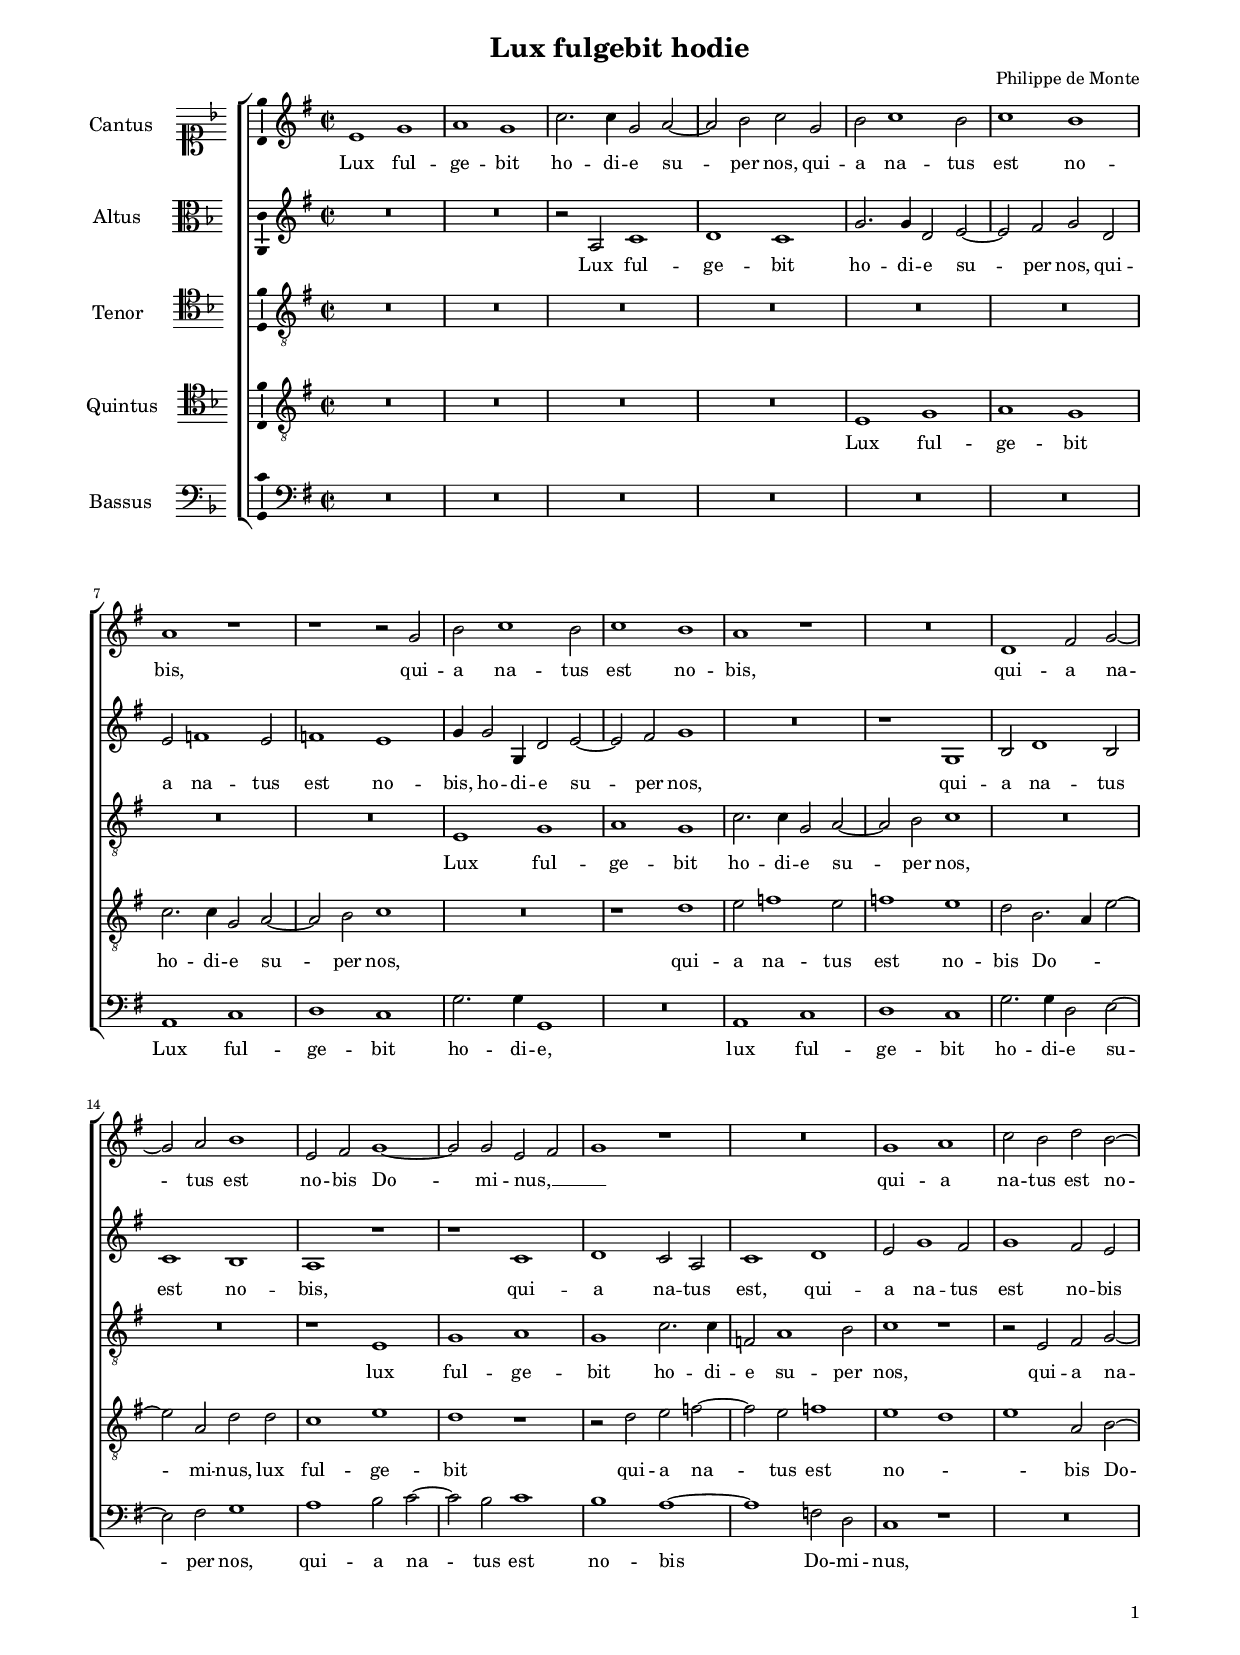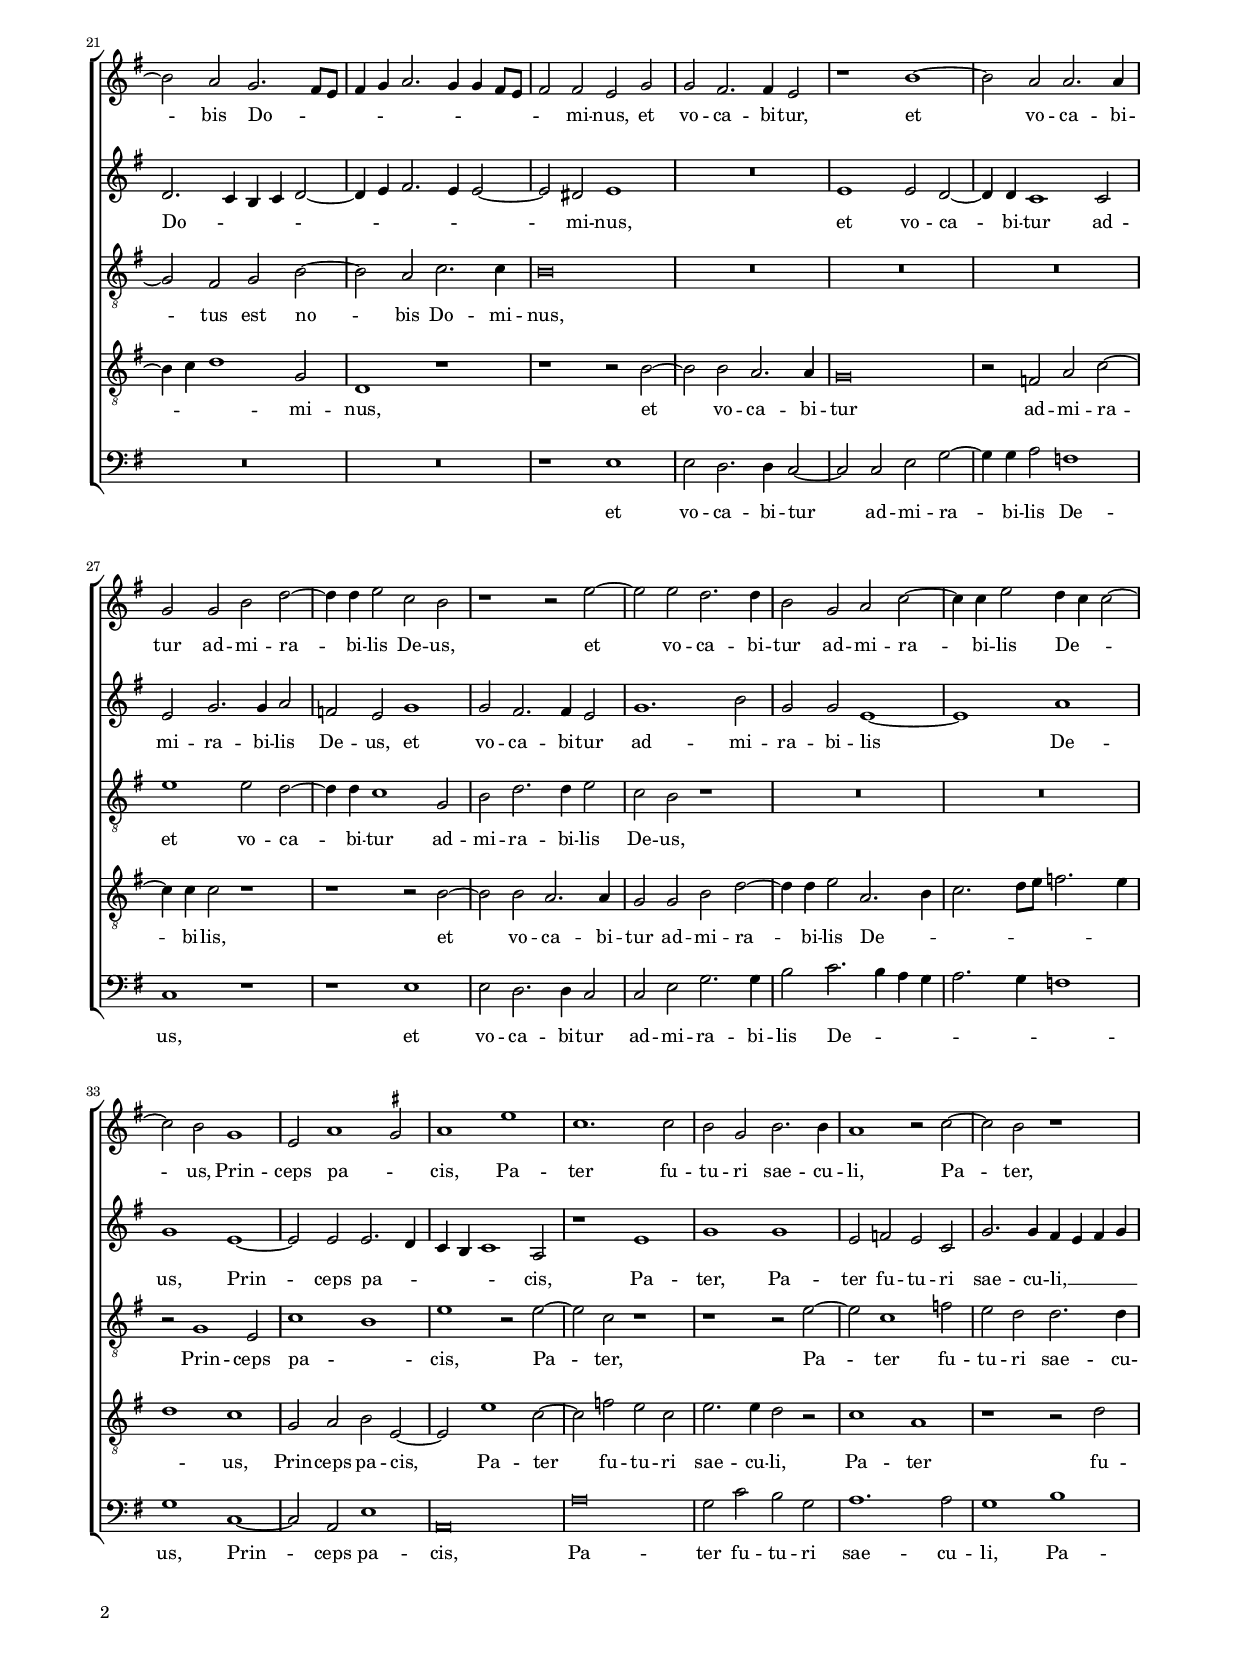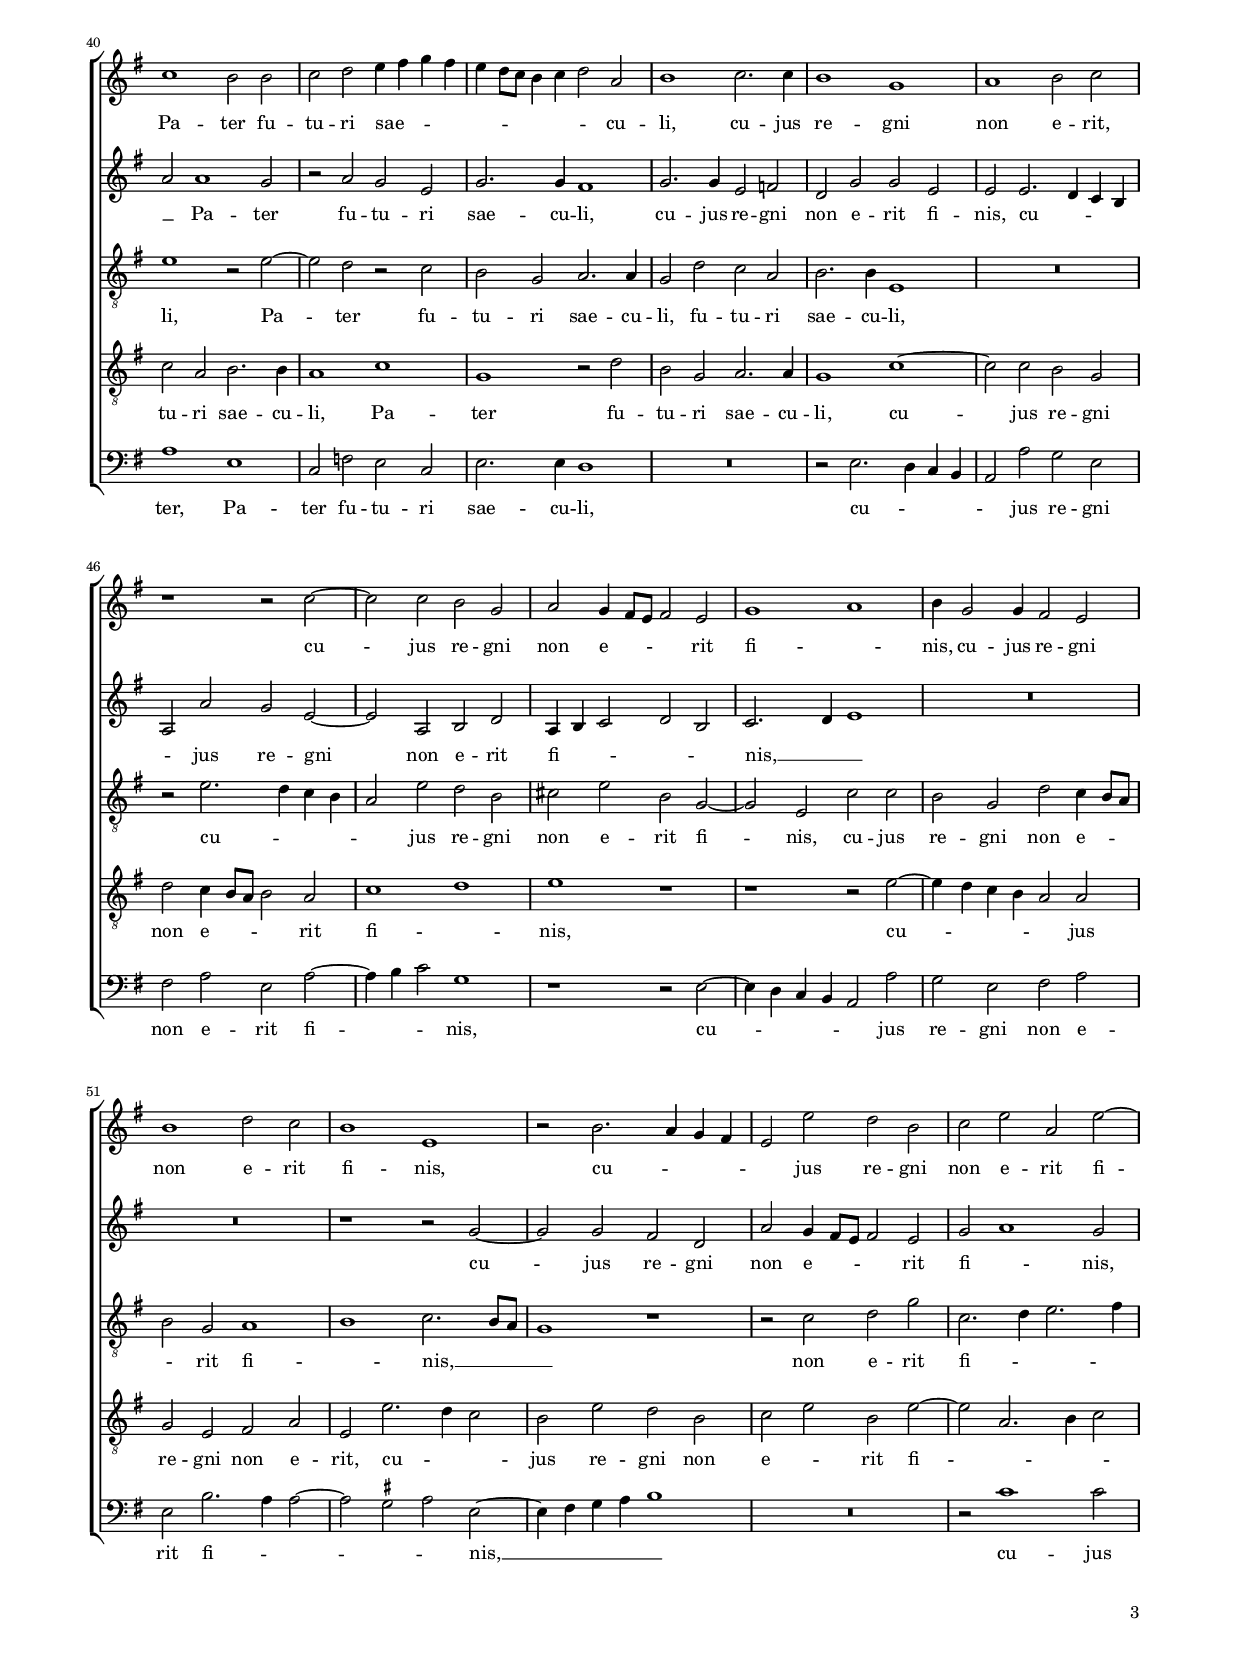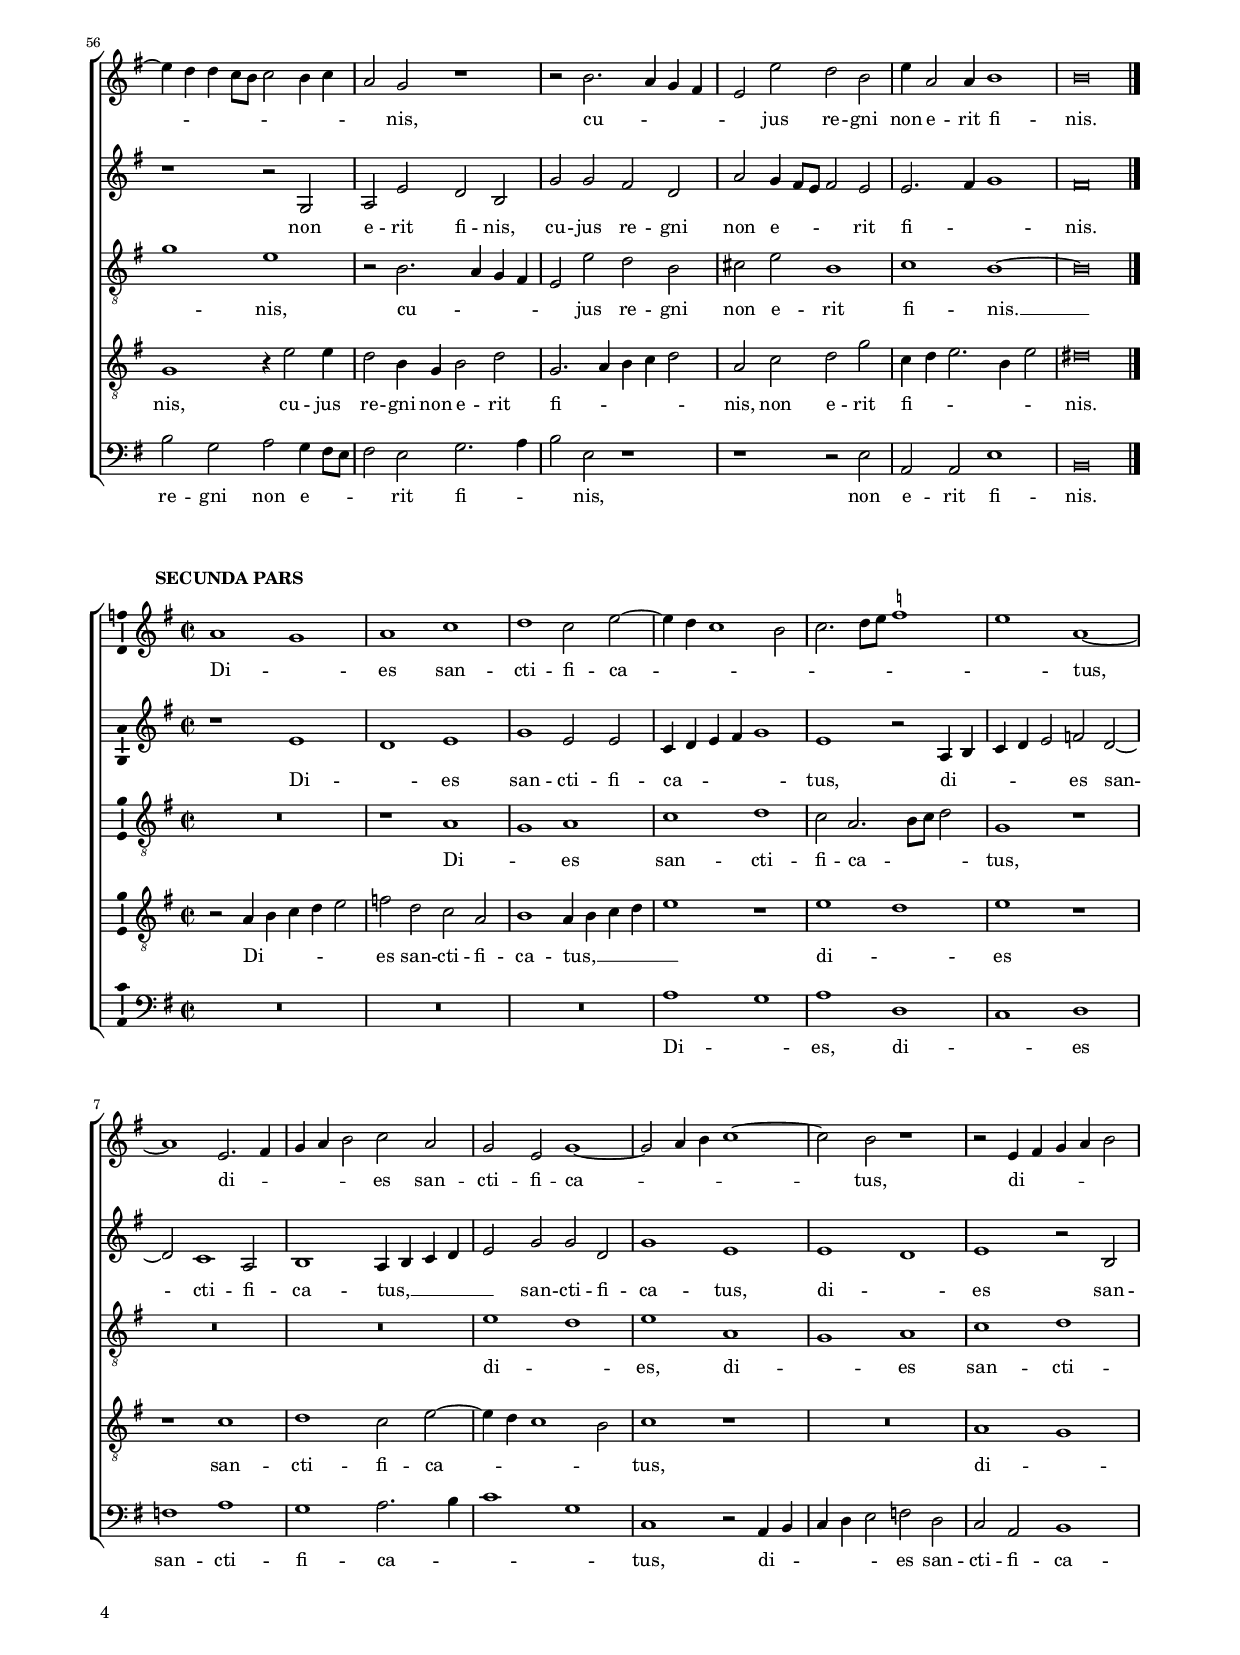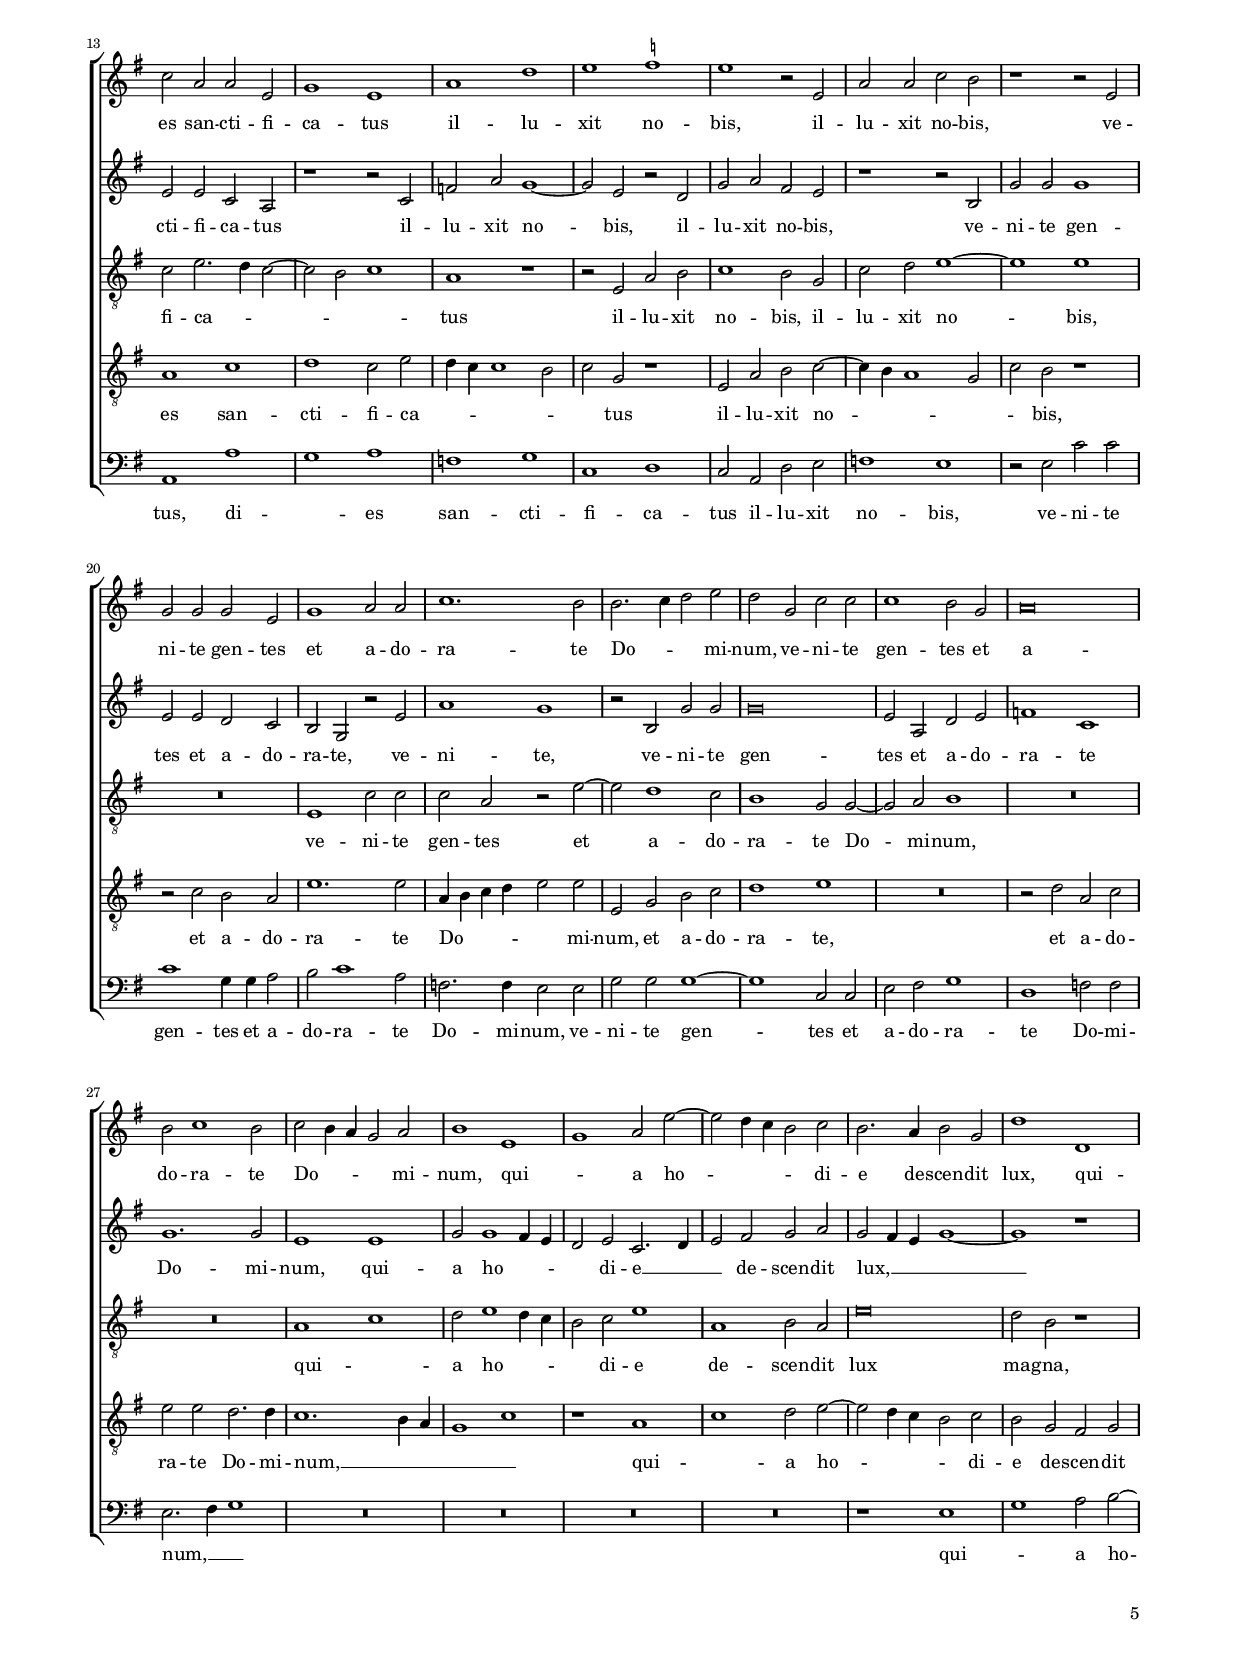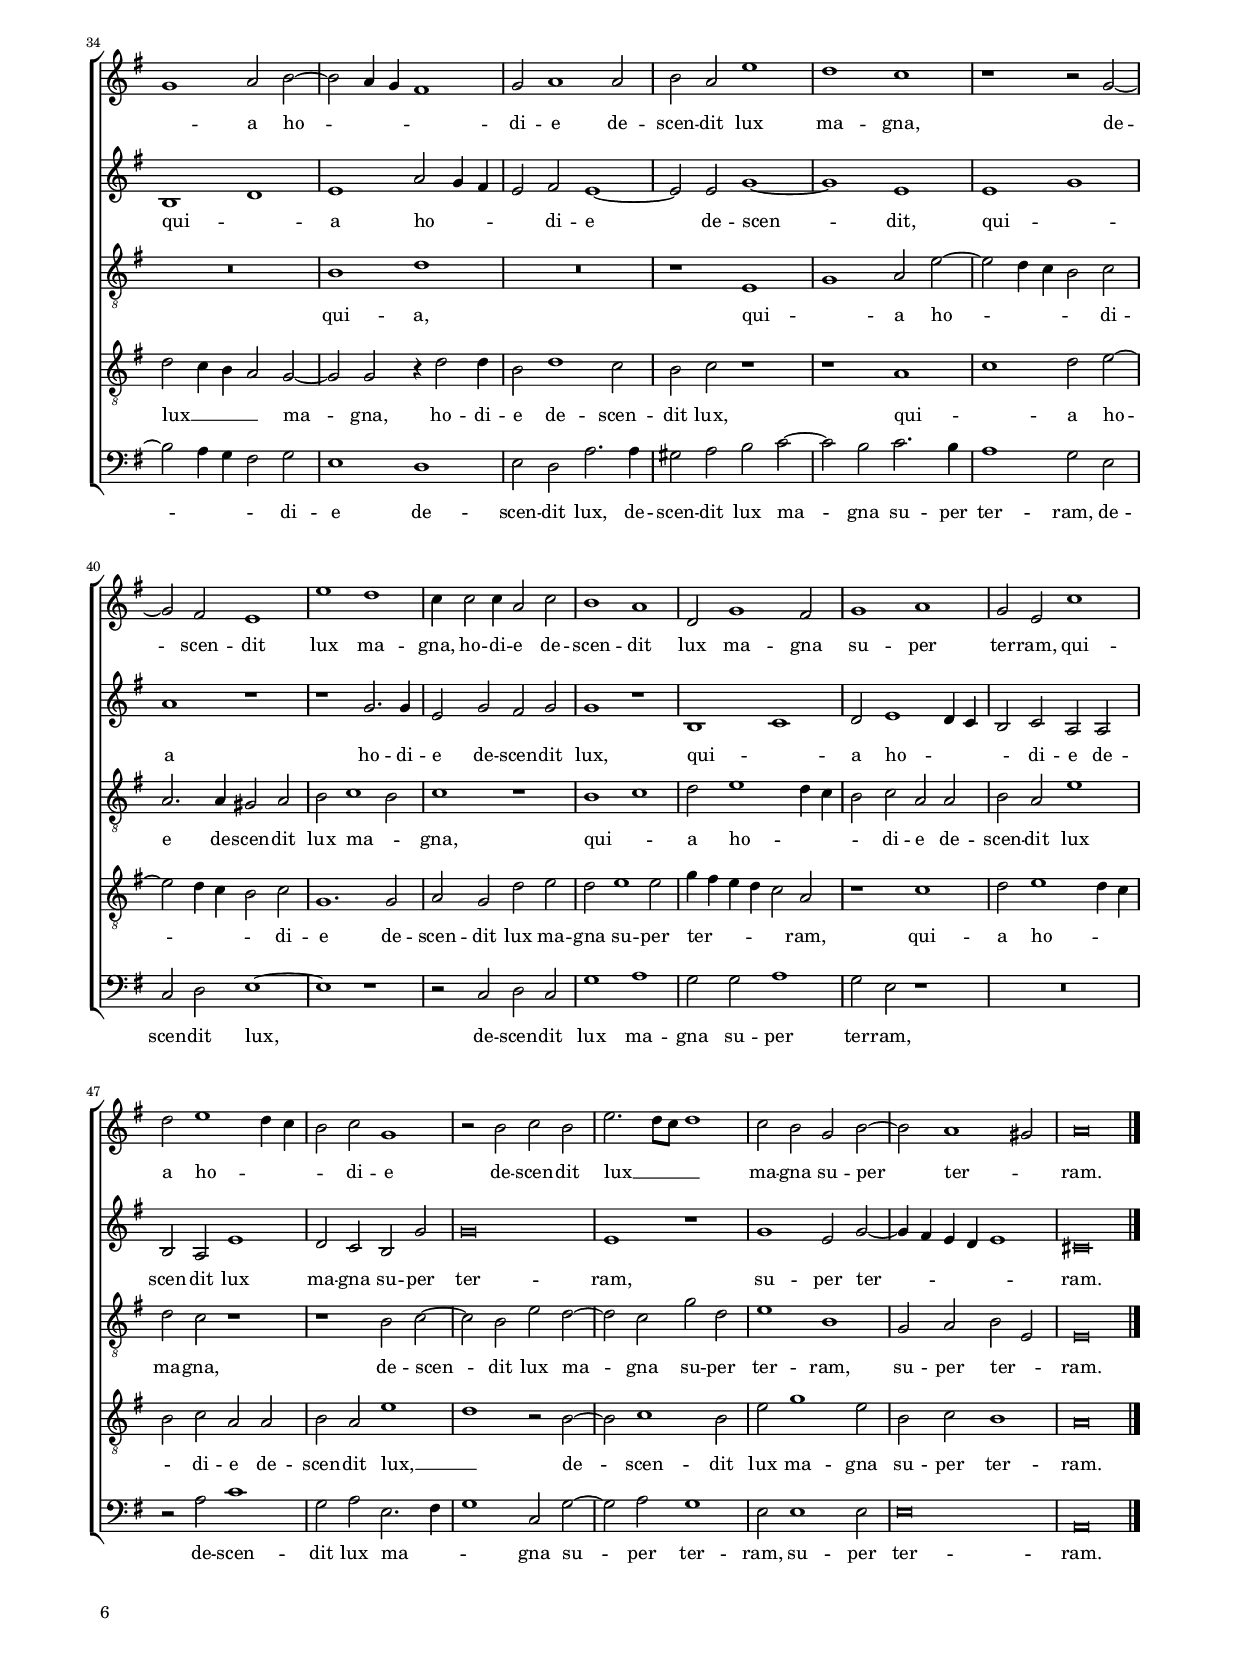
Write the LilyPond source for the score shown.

\header
{
  title="Lux fulgebit hodie"
  composer="Philippe de Monte"
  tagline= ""
}

\version "2.22.1"
\language deutsch
#(set-global-staff-size 15)
% #(set-default-paper-size "letter")
#(ly:set-option 'point-and-click #f)

	
	ficta = { \once \set suggestAccidentals = ##t }
	
	forget = #(define-music-function (music) (ly:music?) #{
		\accidentalStyle forget
		$music
		\accidentalStyle default
		#})
	


\paper
	{
	top-margin = 1.7 \cm
	bottom-margin = 1.1 \cm
	left-margin = 1.7 \cm
	right-margin = 1.7 \cm
	ragged-bottom = ##f
	ragged-last-bottom = ##f
	print-page-number = ##f
	score-system-spacing = #'((basic-distance . 16) (minimum-distance . 14) (padding . 5) (strechability . 150))
	system-system-spacing = #'((basic-distance . 16) (minimum-distance . 14) (padding . 5) (strechability . 150))
    oddFooterMarkup=\markup   \fill-line { "" \fromproperty #'page:page-number-string }
    evenFooterMarkup=\markup  \fill-line { \fromproperty #'page:page-number-string "" }
    last-bottom-spacing = #'((basic-distance . 12) (minimum-distance . 7) (padding . 4))
	systems-per-page = 3
%	page-count = 6
%	min-systems-per-page = 3
	}

global = {
    % \set Staff.autoBeaming = ##f
	\key f \major
	\time 2/2 \set Score.measureLength = #(ly:make-moment 2/1)
    \set Score.tempoHideNote = ##t
    \tempo 2 = 90
    \skip 1*2*61 \bar "|."
	}
	

incipitcantus = \markup { \score {
	{
	\set Staff.instrumentName = \markup { \fontsize #1 "Cantus" }
	\key f \major
	\clef soprano
	s4 \bar ""
	}
	\layout  {
	raggedright = ##t
	indent = 1.8 \cm
	line-width = 2.5 \cm
	\context { \Staff \remove Time_signature_engraver }
	\override Staff.Clef.Y-extent = #'(0 . 0)
	}} \hspace #1 }
      
      
incipitaltus = \markup { \score {
	{
	\set Staff.instrumentName = \markup { \fontsize #1 "Altus" }
	\key f \major
	\clef alto
	s4 \bar ""
	}
	\layout  {
	raggedright = ##t
	indent = 1.8 \cm
	line-width = 2.5 \cm
	\context { \Staff \remove Time_signature_engraver }
	\override Staff.Clef.Y-extent = #'(0 . 0)
	}} \hspace #1 }


incipittenor = \markup { \score {
	{
	\set Staff.instrumentName = \markup { \fontsize #1 "Tenor" }
	\key f \major
	\clef tenor
	s4 \bar ""
	}
	\layout  {
	raggedright = ##t
	indent = 1.8 \cm
	line-width = 2.5 \cm
	\context { \Staff \remove Time_signature_engraver }
	\override Staff.Clef.Y-extent = #'(0 . 0)
	}} \hspace #1 }
      
      
incipitquintus = \markup { \score {
	{
	\set Staff.instrumentName = \markup { \fontsize #1 "Quintus" }
	\key f \major
	\clef tenor
	s4 \bar ""
	}
	\layout  {
	raggedright = ##t
	indent = 1.8 \cm
	line-width = 2.5 \cm
	\context { \Staff \remove Time_signature_engraver }
	\override Staff.Clef.Y-extent = #'(0 . 0)
	}} \hspace #1 }
      
      
incipitbassus = \markup { \score {
	{
	\set Staff.instrumentName = \markup { \fontsize #1 "Bassus" }
	\key f \major
	\clef bass
	s4 \bar ""
	}
	\layout  {
	raggedright = ##t
	indent = 1.8 \cm
	line-width = 2.5 \cm
	\context { \Staff \remove Time_signature_engraver }
	\override Staff.Clef.Y-extent = #'(0 . 0)
	}} \hspace #1 }


cantus =  \relative c''
	{
	d,1 f
	g1 f
	b2. b4 f2 g~
	g2 a b f
%5
	a2 b1 a2 |
	b1 a
	g1 r
	r1 r2 f
	a2 b1 a2
%10
	b1 a |
	g1 r
	R\breve
	c,1 e2 f~
	f2 g a1
%15
	d,2 e f1~ |
	f2 f d e
	f1 r
	R\breve
	f1 g
%20
	b2 a c a~ |
	a2 g f2. e8 d
	e4 f g2. f4 f e8 d
	e2 e d f
	f2 e2. e4 d2
%25
	r1 a'~ |
	a2 g g2. g4
	f2 f a c~
	c4 c d2 b a
	r1 r2 d~
%30
	d2 d c2. c4 |
	a2 f g b~
	b4 b d2 c4 b b2~
	b2 a f1
	d2 g1 \ficta fis2
%35
	g1 d' |
	b1. b2
	a2 f a2. a4
	g1 r2 b~
	b2 a r1
%40
	b1 a2 a |
	b2 c d4 e f e
	d4 c8 b a4 b c2 g
	a1 b2. b4
	a1 f
%45
	g1 a2 b |
	r1 r2 b~
	b2 b a f
	g2 f4 e8 d e2 d
	f1 g
%50
	a4 f2 f4 e2 d |
	a'1 c2 b
	a1 d,
	r2 a'2. g4 f e
	d2 d' c a
%55
	b2 d g, d'~ |
	d4 c c b8 a b2 a4 b
	g2 f r1
	r2 a2. g4 f e
	d2 d' c a
%60
	d4 g,2 g4 a1 |
	a\breve |
	}


altus =  \relative c'
	{
	R\breve
	R\breve
	r2 g b1
	c1 b
%5
	f'2. f4 c2 d~ |
	d2 e f c
	d2 es1 d2
	es1 d
	f4 f2 f,4 c'2 d~
%10
	d2 e f1 |
	R\breve
	r1 f,
	a2 c1 a2
	b1 a
%15
	g1 r |
	r1 b
	c1 b2 g
	b1 c
	d2 f1 e2
%20
	f1 e2 d |
	c2. b4 a b c2~
	c4 d e2. d4 d2~
	d2 cis d1
	R\breve
%25
	d1 d2 c~ |
	c4 c b1 b2
	d2 f2. f4 g2
	es2 d f1
	f2 e2. e4 d2
%30
	f1. a2 |
	f2 f d1~
	d1 g
	f1 d~
	d2 d d2. c4
%35
	b4 a b1 g2 |
	r1 d'
	f1 f
	d2 es d b
	f'2. f4 e d e f
%40
	g2 g1 f2 |
	r2 g f d
	f2. f4 e1
	f2. f4 d2 es
	c2 f f d
%45
	d2 d2. c4 b a |
	g2 g' f d~
	d2 g, a c
	g4 a b2 c a
	b2. c4 d1
%50
	R\breve |
	R\breve
	r1 r2 f~
	f2 f e c
	g'2 f4 e8 d e2 d
%55
	f2 g1 f2 |
	r1 r2 f,
	g2 d' c a
	f'2 f e c
	g'2 f4 e8 d e2 d
%60
	d2. e4 f1 |
	e\breve |
	}


tenor =  \relative c'
	{
	R\breve
	R\breve
	R\breve
	R\breve
%5
	R\breve |
	R\breve
	R\breve
	R\breve
	d,1 f
%10
	g1 f |
	b2. b4 f2 g~
	g2 a b1
	R\breve
	R\breve
%15
	r1 d, |
	f1 g
	f1 b2. b4
	es,2 g1 a2
	b1 r
%20
	r2 d, e f~ |
	f2 e f a~
	a2 g b2. b4
	a\breve
	R\breve
%25
	R\breve |
	R\breve
	d1 d2 c~
	c4 c b1 f2
	a2 c2. c4 d2
%30
	b2 a r1 |
	R\breve
	R\breve
	r2 f1 d2
	b'1 a
%35
	d1 r2 d~ |
	d2 b2 r1
	r1 r2 d~
	d2 b1 es2
	d2 c c2. c4
%40
	d1 r2 d~ |
	d2 c r b
	a2 f g2. g4
	f2 c' b g
	a2. a4 d,1
%45
	R\breve |
	r2 d'2. c4 b a
	g2 d' c a
	h2 d a f~
	f2 d b' b
%50
	a2 f c' b4 a8 g |
	a2 f g1
	a1 b2. a8 g
	f1 r
	r2 b c f
%55
	b,2. c4 d2. e4 |
	f1 d
	r2 a2. g4 f e
	d2 d' c a
	h2 d a1
%60
	b1 a~
	a\breve |
	}


quintus  =  \relative c'
	{
	R\breve
	R\breve
	R\breve
	R\breve
%5
	d,1 f |
	g1 f
	b2. b4 f2 g~
	g2 a b1
	R\breve
%10
	r1 c |
	d2 es1 d2
	es1 d
	c2 a2. g4 d'2~
	d2 g, c c
%15
	b1 d |
	c1 r
	r2 c d es~
	es2 d es1
	d1 c
%20
	d1 g,2 a~ |
	a4 b c1 f,2
	c1 r
	r1 r2 a'~
	a2 a g2. g4
%25
	f\breve |
	r2 es g b~
	b4 b b2 r1
	r1 r2 a~
	a2 a g2. g4
%30
	f2 f a c~ |
	c4 c d2 g,2. a4
	b2. c8 d es2. d4
	c1 b
	f2 g a d,~
%35
	d2 d'1 b2~ |
	b2 es d b
	d2. d4 c2 r
	b1 g
	r1 r2 c
%40
	b2 g a2. a4 |
	g1 b
	f1 r2 c'
	a2 f g2. g4
	f1 b~
%45
	b2 b a f |
	c'2 b4 a8 g a2 g
	b1 c
	d1 r
	r1 r2 d~
%50
	d4 c b a g2 g |
	f2 d e g
	d2 d'2. c4 b2
	a2 d c a
	b2 d a d~
%55
	d2 g,2. a4 b2 |
	f1 r4 d'2 d4
	c2 a4 f a2 c
	f,2. g4 a b c2
	g2 b c f
%60
	b,4 c d2. a4 d2 |
	cis\breve |
	}


bassus  =  \relative c
	{
	R\breve
	R\breve
	R\breve
	R\breve
%5
	R\breve |
	R\breve
	g1 b
	c1 b
	f'2. f4 f,1
%10
	R\breve |
	g1 b
	c1 b
	f'2. f4 c2 d~
	d2 e f1
%15
	g1 a2 b~ |
	b2 a b1
	a1 g~
	g1 es2 c
	b1 r
%20
	R\breve |
	R\breve
	R\breve
	r1 d
	d2 c2. c4 b2~
%25
	b2 b d f~ |
	f4 f g2 es1
	b1 r
	r1 d
	d2 c2. c4 b2
%30
	b2 d f2. f4 |
	a2 b2. a4 g f
	g2. f4 es1
	f1 b,~
	b2 g d'1
%35
	g,\breve |
	g'\breve
	f2 b a f
	g1. g2
	f1 a
%40
	g1 d |
	b2 es d b
	d2. d4 c1
	R\breve
	r2 d2. c4 b a
%45
	g2 g' f d |
	e2 g d g~
	g4 a b2 f1
	r1 r2 d~
	d4 c b a g2 g'
%50
	f2 d e g |
	d2 a'2. g4 g2~
	g2 \ficta fis g d~
	d4 e f g a1
	R\breve
%55
	r2 b1 b2 |
	a2 f g f4 e8 d
	e2 d f2. g4
	a2 d, r1
	r1 r2 d
%60
	g,2 g d'1 |
	a\breve |
	}


lyricscantus = \lyricmode {
	Lux ful -- ge -- bit ho -- di -- e su -- per nos,
    qui -- a na -- tus est no -- bis,
    qui -- a na -- tus est no -- bis,
    qui -- a na -- tus est no -- bis Do -- mi -- nus, __ _ _
    qui -- a na -- tus est no -- bis Do -- _ _ _ _ _ _ _ _ _ _ mi -- nus,
    et vo -- ca -- bi -- tur,
    et vo -- ca -- bi -- tur
    ad -- mi -- ra -- bi -- lis De -- us,
    et vo -- ca -- bi -- tur
    ad -- mi -- ra -- bi -- lis De -- _ _ us,
    Prin -- ceps pa -- _ cis,
    Pa -- ter fu -- tu -- ri sae -- cu -- li,
    Pa -- ter,
    Pa -- ter fu -- tu -- ri sae -- _ _ _ _ _ _ _ _ _ cu -- li,
    cu -- jus re -- gni non e -- rit,
    cu -- jus re -- gni non e -- _ _ _ rit fi -- _ nis,
    cu -- jus re -- gni non e -- rit fi -- nis,
    cu -- _ _ _ _ jus re -- gni non e -- rit fi -- _ _ _ _ _ _ _ _ nis,
    cu -- _ _ _ _ jus re -- gni non e -- rit fi -- nis.
	}


lyricsaltus = \lyricmode {
	Lux ful -- ge -- bit ho -- di -- e su -- per nos,
    qui -- a na -- tus est no -- bis,
    ho -- di -- e su -- per nos,
    qui -- a na -- tus est no -- bis,
    qui -- a na -- tus est,
    qui -- a na -- tus est no -- bis Do -- _ _ _ _ _ _ _ _ mi -- nus,
    et vo -- ca -- bi -- tur
    ad -- mi -- ra -- bi -- lis De -- us,
    et vo -- ca -- bi -- tur
    ad -- mi -- ra -- bi -- lis De -- us,
    Prin -- ceps pa -- _ _ _ _ cis,
    Pa -- ter,
    Pa -- ter fu -- tu -- ri sae -- cu -- li, __ _ _ _ _
    Pa -- ter fu -- tu -- ri sae -- cu -- li,
    cu -- jus re -- gni non e -- rit fi -- nis,
    cu -- _ _ _ _ jus re -- gni non e -- rit fi -- _ _ _ _ nis, __ _ _
    cu -- jus re -- gni non e -- _ _ _ rit fi -- _ nis,
    non e -- rit fi -- nis,
    cu -- jus re -- gni non e -- _ _ _ rit fi -- _ _ nis.
	}


lyricstenor = \lyricmode {
	Lux ful -- ge -- bit ho -- di -- e su -- per nos,
    lux ful -- ge -- bit ho -- di -- e su -- per nos,
    qui -- a na -- tus est no -- bis Do -- mi -- nus,
    et vo -- ca -- bi -- tur
    ad -- mi -- ra -- bi -- lis De -- us,
    Prin -- ceps pa -- _ cis,
    Pa -- ter,
    Pa -- ter fu -- tu -- ri sae -- cu -- li,
    Pa -- ter fu -- tu -- ri sae -- cu -- li,
    fu -- tu -- ri sae -- cu -- li,
    cu -- _ _ _ _ jus re -- gni non e -- rit fi -- nis,
    cu -- jus re -- gni non e -- _ _ _ rit fi -- _ nis, __ _ _ _
    non e -- rit fi -- _ _ _ _ nis,
    cu -- _ _ _ _ jus re -- gni non e -- rit fi -- nis. __
	}


lyricsquintus = \lyricmode {
	Lux ful -- ge -- bit ho -- di -- e su -- per nos,
    qui -- a na -- tus est no -- bis Do -- _ _ mi -- nus,
    lux ful -- ge -- bit
    qui -- a na -- tus est no -- _ _ bis Do -- _ _ mi -- nus,
    et vo -- ca -- bi -- tur
    ad -- mi -- ra -- bi -- lis,
    et vo -- ca -- bi -- tur
    ad -- mi -- ra -- bi -- lis De -- _ _ _ _ _ _ _ us,
    Prin -- ceps pa -- cis,
    Pa -- ter fu -- tu -- ri sae -- cu -- li,
    Pa -- ter fu -- tu -- ri sae -- cu -- li,
    Pa -- ter fu -- tu -- ri sae -- cu -- li,
    cu -- jus re -- gni non e -- _ _ _ rit fi -- _ nis,
    cu -- _ _ _ _ jus re -- gni non e -- rit,
    cu -- _ _ jus re -- gni non e -- _ rit fi -- _ _ _ nis,
    cu -- jus re -- gni non e -- rit fi -- _ _ _ _ nis,
    non e -- rit fi -- _ _ _ _ nis.
	}


lyricsbassus = \lyricmode {
	Lux ful -- ge -- bit ho -- di -- e,
    lux ful -- ge -- bit ho -- di -- e su -- per nos,
    qui -- a na -- tus est no -- bis Do -- mi -- nus,
    et vo -- ca -- bi -- tur
    ad -- mi -- ra -- bi -- lis De -- us,
    et vo -- ca -- bi -- tur
    ad -- mi -- ra -- bi -- lis De -- _ _ _ _ _ _ us,
    Prin -- ceps pa -- cis,
    Pa -- ter fu -- tu -- ri sae -- cu -- li,
    Pa -- ter,
    Pa -- ter fu -- tu -- ri sae -- cu -- li,
    cu -- _ _ _ _ jus re -- gni non e -- rit fi -- _ _ nis,
    cu -- _ _ _ _ jus re -- gni non e -- rit fi -- _ _ _ _ nis, __ _ _ _ _
    cu -- jus re -- gni non e -- _ _ _ rit fi -- _ _ nis,
    non e -- rit fi -- nis.
	}


\score
{  
	\transpose f g {
	\new ChoirStaff \with { \override StaffGrouper.staff-staff-spacing.basic-distance = #12 }
	<<

	\new Staff << \global
	\new Voice="v1" {
		\set Staff.instrumentName=\incipitcantus
		\set Staff.midiInstrument = "reed organ"
		\clef violin
		\cantus }
	\new Lyrics \lyricsto "v1" {\lyricscantus }
	>>


	\new Staff << \global
	\new Voice="v2" {
		\set Staff.instrumentName=\incipitaltus
		\set Staff.midiInstrument = "reed organ"
        \clef violin
		\altus}
	\new Lyrics \lyricsto "v2" {\lyricsaltus }
	>>


	\new Staff << \global
	\new Voice="v3" {
		\set Staff.instrumentName=\incipittenor
		\set Staff.midiInstrument = "reed organ"
		\clef "G_8"
		\tenor }
	\new Lyrics \lyricsto "v3" {\lyricstenor }
	>>


	\new Staff << \global
	\new Voice="v5" {
		\set Staff.instrumentName=\incipitquintus
		\set Staff.midiInstrument = "reed organ"
		\clef "G_8"
		\quintus}
	\new Lyrics \lyricsto "v5" {\lyricsquintus }
	>>


	\new Staff << \global
	\new Voice="v4" {
		\set Staff.instrumentName=\incipitbassus
		\set Staff.midiInstrument = "reed organ"
		\clef bass
		\bassus }
	\new Lyrics \lyricsto "v4" {\lyricsbassus}
	>>

	>>
	} % transpose

	\layout
	{
	indent = 2.5 \cm
	\context { \Staff \override TimeSignature.break-visibility = #end-of-line-invisible }
	\context { \Lyrics \override VerticalAxisGroup.nonstaff-relatedstaff-spacing.padding = #1.4 }
%	\context { \Lyrics \override LyricText.font-size = #1 }
	\context { \Staff \consists "Ambitus_engraver" }
	\context { \Score \override BarNumber.padding = #2 }
	\context { \Voice \override NoteHead.style = #'baroque }
	}


\midi
	{
	}

}

%%%%%%%%%%%%%%%%%%%%  SECUNDA PARS %%%%%%%%%%%%%%%%%%%%


global = {
	\key f \major
	\time 2/2 \set Score.measureLength = #(ly:make-moment 2/1)
    \set Score.tempoHideNote = ##t
    \tempo 2 = 90
    \skip 1*2*53 \bar "|."
	}


cantus =  \relative c''
	{
    g1 f
	g1 b
	c1 b2 d~
	d4 c b1 a2
%5
	b2. c8 d \ficta es1 |
	d1 g,~
	g1 d2. e4
	f4 g a2 b g
	f2 d f1~
%10
	f2 g4 a b1~ |
	b2 a r1
	r2 d,4 e f g a2
	b2 g g d
	f1 d
%15
	g1 c |
	d1 \ficta es
	d1 r2 d,
	g2 g b a
	r1 r2 d,
%20
	f2 f f d |
	f1 g2 g
	b1. a2
	a2. b4 c2 d
	c2 f, b b
%25
	b1 a2 f |
	g\breve
	a2 b1 a2
	b2 a4 g f2 g
	a1 d,
%30
	f1 g2 d'~ |
	d2 c4 b a2 b
	a2. g4 a2 f
	c'1 c,
	f1 g2 a~
%35
	a2 g4 f e1 |
	f2 g1 g2
	a2 g d'1
	c1 b
	r1 r2 f~
%40
	f2 e d1 |
	d'1 c
	b4 b2 b4 g2 b
	a1 g
	c,2 f1 e2
%45
	f1 g |
	f2 d b'1
	c2 d1 c4 b
	a2 b f1
	r2 a b a
%50
	d2. c8 b c1 |
	b2 a f a~
	a2 g1 fis2
	g\breve |
	}


altus =  \relative c'
	{
	r1 d
	c1 d
	f1 d2 d
	b4 c d e f1
%5
	d1 r2 g,4 a |
	b4 c d2 es c~
	c2 b1 g2
	a1 g4 a b c
	d2 f f c
%10
	f1 d |
	d1 c
	d1 r2 a
	d2 d b g
	r1 r2 b
%15
	es2 g f1~ |
	f2 d r c
	f2 g e d
	r1 r2 a
	f'2 f f1
%20
	d2 d c b |
	a2 f r d'
	g1 f
	r2 a, f' f
	f\breve
%25
	d2 g, c d |
	es1 b
	f'1. f2
	d1 d
	f2 f1 e4 d
%30
	c2 d b2. c4 |
	d2 e f g
	f2 e4 d f1~
	f1 r
	a,1 c
%35
	d1 g2 f4 e |
	d2 e d1~
	d2 d f1~
	f1 d
	d1 f
%40
	g1 r |
	r1 f2. f4
	d2 f e f
	f1 r
	a,1 b
%45
	c2 d1 c4 b |
	a2 b g g
	a2 g d'1
	c2 b a f'
	f\breve
%50
	d1 r |
	f1 d2 f~
	f4 e d c d1
	h\breve |
	}


tenor =  \relative c'
	{
	R\breve
	r1 g
	f1 g
	b1 c
%5
	b2 g2. a8 b c2 |
	f,1 r
	R\breve
	R\breve
	d'1 c
%10
	d1 g, |
	f1 g
	b1 c
	b2 d2. c4 b2~
	b2 a b1
%15
	g1 r |
	r2 d g a
	b1 a2 f
	b2 c d1~
	d1 d
%20
	R\breve
	d,1 b'2 b
	b2 g r d'~
	d2 c1 b2
	a1 f2 f~
%25
	f2 g a1 |
	R\breve
	R\breve
	g1 b
	c2 d1 c4 b
%30
	a2 b d1 |
	g,1 a2 g
	d'\breve
	c2 a r1
	R\breve
%35
	a1 c |
	R\breve
	r1 d,
	f1 g2 d'~
	d2 c4 b a2 b
%40
	g2. g4 fis2 g |
	a2 b1 a2
	b1 r
	a1 b
	c2 d1 c4 b
%45
	a2 b g g |
	a2 g d'1
	c2 b r1
	r1 a2 b~
	b2 a d c~
%50
	c2 b f' c |
	d1 a
	f2 g a d,
	d\breve |
	}


quintus  =  \relative c'
	{
	r2 g4 a b c d2
	es2 c b g
	a1 g4 a b c
	d1 r
%5
	d1 c |
	d1 r
	r1 b
	c1 b2 d~
	d4 c b1 a2
%10
	b1 r |
	R\breve
	g1 f
	g1 b
	c1 b2 d
%15
	c4 b b1 a2 |
	b2 f r1
	d2 g a b~
	b4 a g1 f2
	b2 a r1
%20
	r2 b a g |
	d'1. d2
	g,4 a b c d2 d
	d,2 f a b
	c1 d
%25
	R\breve |
	r2 c g b
	d2 d c2. c4
	b1. a4 g
	f1 b
%30
	r1 g |
	b1 c2 d~
	d2 c4 b a2 b
	a2 f e f
	c'2 b4 a g2 f~
%35
	f2 f r4 c'2 c4 |
	a2 c1 b2
	a2 b r1
	r1 g
	b1 c2 d~
%40
	d2 c4 b a2 b |
	f1. f2
	g2 f c' d
	c2 d1 d2
	f4 e d c b2 g
%45
	r1 b |
	c2 d1 c4 b
	a2 b g g
	a2 g d'1
	c1 r2 a~
%50
	a2 b1 a2 |
	d2 f1 d2
	a2 b a1
	g\breve |
	}


bassus  =  \relative c
	{
	R\breve
	R\breve
	R\breve
	g'1 f
%5
	g1 c, |
	b1 c
	es1 g
	f1 g2. a4
	b1 f
%10
	b,1 r2 g4 a |
	b4 c d2 es c
	b2 g a1
	g1 g'
	f1 g
%15
	es1 f |
	b,1 c
	b2 g c d
	es1 d
	r2 d b' b
%20
	b1 f4 f g2 |
	a2 b1 g2
	es2. es4 d2 d
	f2 f f1~
	f1 b,2 b
%25
	d2 e f1 |
	c1 es2 es
	d2. e4 f1
	R\breve
	R\breve
%30
	R\breve |
	R\breve
	r1 d
	f1 g2 a~
	a2 g4 f e2 f
%35
	d1 c |
	d2 c g'2. g4
	fis2 g a b~
	b2 a b2. a4
	g1 f2 d
%40
	b2 c d1~ |
	d1 r
	r2 b c b
	f'1 g
	f2 f g1
%45
	f2 d r1 |
	R\breve
	r2 g b1
	f2 g d2. e4
	f1 b,2 f'~
%50
	f2 g f1 |
	d2 d1 d2
	d\breve
	g,\breve |
	}


lyricscantus = \lyricmode {
	Di -- _ es san -- cti -- fi -- ca -- _ _ _ _ _ _ _ _ tus,
    di -- _ _ _ _ es san -- cti -- fi -- ca -- _ _ _ tus,
    di -- _ _ _ _ es san -- cti -- fi -- ca -- tus
    il -- lu -- xit no -- bis,
    il -- lu -- xit no -- bis,
    ve -- ni -- te gen -- tes et a -- do -- ra -- te Do -- _ _ mi -- num,
    ve -- ni -- te gen -- tes et a -- do -- ra -- te Do -- _ _ _ mi -- num,
    qui -- _ a ho -- _ _ _ di -- e de -- scen -- dit lux,
    qui -- _ a ho -- _ _ _ di -- e de -- scen -- dit lux ma -- gna,
    de -- scen -- dit lux ma -- gna,
    ho -- di -- e de -- scen -- dit lux ma -- gna
    su -- per ter -- ram,
    qui -- a ho -- _ _ _ di -- e de -- scen -- dit lux __ _ _ _ ma -- gna
    su -- per ter -- _ ram.
	}


lyricsaltus = \lyricmode {
	Di -- _ es san -- cti -- fi -- ca -- _ _ _ _ tus,
    di -- _ _ _ _ es san -- cti -- fi -- ca -- tus, __ _ _ _ _
    san -- cti -- fi -- ca -- tus,
    di -- _ es san -- cti -- fi -- ca -- tus
    il -- lu -- xit no -- bis,
    il -- lu -- xit no -- bis,
    ve -- ni -- te gen -- tes et a -- do -- ra -- te,
    ve -- ni -- te,
    ve -- ni -- te gen -- tes et a -- do -- ra -- te Do -- mi -- num,
    qui -- a ho -- _ _ _ di -- e __ _ _ de -- scen -- dit lux, __ _ _ _
    qui -- _ a ho -- _ _ _ di -- e de -- scen -- dit,
    qui -- _ a ho -- di -- e de -- scen -- dit lux,
    qui -- _ a ho -- _ _ _ di -- e de -- scen -- dit lux ma -- gna
    su -- per ter -- ram,
    su -- per ter -- _ _ _ _ ram.
	}


lyricstenor = \lyricmode {
	Di -- _ es san -- cti -- fi -- ca -- _ _ _ tus,
    di -- _ es,
    di -- _ es san -- cti -- fi -- ca -- _ _ _ _ tus
    il -- lu -- xit no -- bis,
    il -- lu -- xit no -- bis,
    ve -- ni -- te gen -- tes et a -- do -- ra -- te Do -- mi -- num,
    qui -- _ a ho -- _ _ _ di -- e de -- scen -- dit lux ma -- gna,
    qui -- a,
    qui -- _ a ho -- _ _ _ di -- e de -- scen -- dit lux ma -- _ gna,
    qui -- _ a ho -- _ _ _ di -- e de -- scen -- dit lux ma -- gna,
    de -- scen -- dit lux ma -- gna
    su -- per ter -- ram,
    su -- per ter -- _ ram.
	}


lyricsquintus = \lyricmode {
	Di -- _ _ _ _ es san -- cti -- fi -- ca -- tus, __ _ _ _ _
    di -- _ es san -- cti -- fi -- ca -- _ _ _ tus,
    di -- _ es san -- cti -- fi -- ca -- _ _ _ _ _ tus
    il -- lu -- xit no -- _ _ _ _ bis,
    et a -- do -- ra -- te Do -- _ _ _ _ mi -- num,
    et a -- do -- ra -- te,
    et a -- do -- ra -- te Do -- mi -- num, __ _ _ _ _
    qui -- _ a ho -- _ _ _ di -- e de -- scen -- dit lux __ _ _ _ ma -- gna,
    ho -- di -- e de -- scen -- dit lux,
    qui -- _ a ho -- _ _ _ di -- e de -- scen -- dit lux ma -- gna
    su -- per ter -- _ _ _ _ ram,
    qui -- a ho -- _ _ _ di -- e de -- scen -- dit lux, __ _ 
    de -- scen -- dit lux ma -- gna
    su -- per ter -- ram.
	}


lyricsbassus = \lyricmode {
	Di -- _ es,
    di -- _ es san -- cti -- fi -- ca -- _ _ _ tus,
    di -- _ _ _ _ es san -- cti -- fi -- ca -- tus,
    di -- _ es san -- cti -- fi -- ca -- tus
    il -- lu -- xit no -- bis,
    ve -- ni -- te gen -- tes et a -- do -- ra -- te Do -- mi -- num,
    ve -- ni -- te gen -- tes et a -- do -- ra -- te Do -- mi -- num, __ _ _
    qui -- _ a ho -- _ _ _ di -- e de -- scen -- dit lux,
    de -- scen -- dit lux ma -- gna su -- per ter -- ram,
    de -- scen -- dit lux,
    de -- scen -- dit lux ma -- gna
    su -- per ter -- ram,
    de -- scen -- dit lux ma -- _ _ gna
    su -- per ter -- ram,
    su -- per ter -- ram.
	}


\score
	{  
	\transpose f g {
	\new ChoirStaff \with { \override StaffGrouper.staff-staff-spacing.basic-distance = #12 }
	<<

	\new Staff <<\global
	\new Voice="v1" {
	  %\set Staff.instrumentName=Cantus
      %\set Staff.instrumentName=\incipitcantus
		\set Staff.midiInstrument = "reed organ"
		\clef violin
		\cantus }
	\new Lyrics \lyricsto "v1" {\lyricscantus }
	>>


	\new Staff << \global
	\new Voice="v2" {
	  %\set Staff.instrumentName=Altus
      %\set Staff.instrumentName=\incipitaltus
		\set Staff.midiInstrument = "reed organ"
        \clef violin
		\altus}
	\new Lyrics \lyricsto "v2" {\lyricsaltus }
	>>


	\new Staff <<\global
	\new Voice="v3" {
	  %\set Staff.instrumentName=Tenor
      %\set Staff.instrumentName=\incipittenor
		\set Staff.midiInstrument = "reed organ"
		\clef "G_8"
		\tenor }
	\new Lyrics \lyricsto "v3" {\lyricstenor }
	>>


	\new Staff << \global
	\new Voice="v5" {
	  %\set Staff.instrumentName=Quintus
      %\set Staff.instrumentName=\incipitquintus
		\set Staff.midiInstrument = "reed organ"
		\clef "G_8"
		\quintus}
	\new Lyrics \lyricsto "v5" {\lyricsquintus }
	>>


	\new Staff <<\global
	\new Voice="v4" {
	  %\set Staff.instrumentName=Bassus
      %\set Staff.instrumentName=\incipitbassus
		\set Staff.midiInstrument = "reed organ"
		\clef bass
		\bassus }
	\new Lyrics \lyricsto "v4" {\lyricsbassus}
	>>
	
	>>
	} % transpose

	\layout
	{
	indent = 0 \cm
	\context { \Staff \override TimeSignature.break-visibility = #end-of-line-invisible }
	\context { \Lyrics \override VerticalAxisGroup.nonstaff-relatedstaff-spacing.padding = #1.4 }
%	\context { \Lyrics \override LyricText.font-size = #1 }
	\context { \Staff \consists "Ambitus_engraver" }
	\context { \Score \override BarNumber.padding = #2 }
	\context { \Voice \override NoteHead.style = #'baroque }
	}

    \header { piece = \markup { \raise #2 \hspace # 7 \bold "SECUNDA PARS"} }

\midi
	{
	}
	
    }

% EOF
